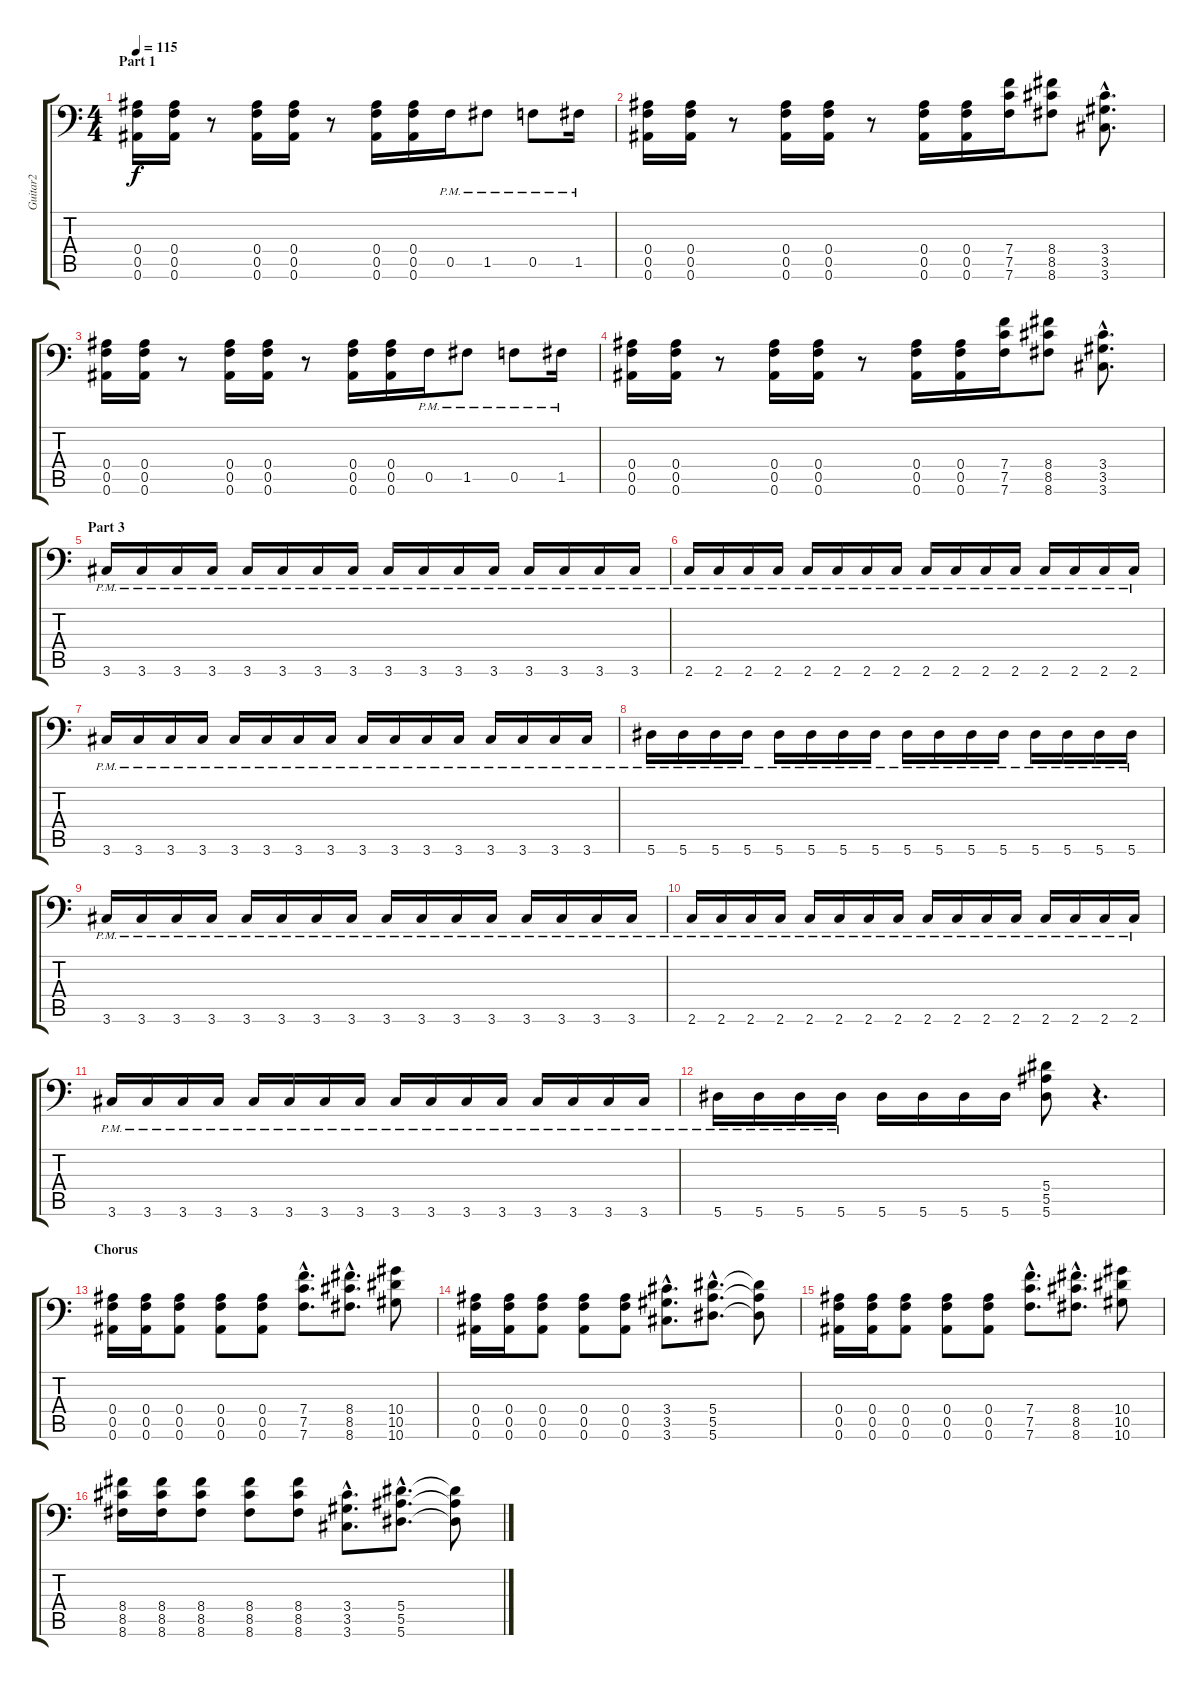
\track ("Guitar2" "Guitar2") {instrument distortionguitar}
\staff {score tabs}
\tuning (C4 G3 Eb3 Bb2 F2 Bb1) {hide}
\ts (4 4)
\section ("" "Part 1")
\tempo 115
\clef f4
\ks c
(0.4 0.5 0.6).16{dy f} (0.4 0.5 0.6).16 r.8 (0.4 0.5 0.6).16 (0.4 0.5 0.6).16 r.8 (0.4 0.5 0.6).16 (0.4 0.5 0.6).16 0.5{pm}.16 1.5{pm}.8 0.5{pm}.8 1.5{pm}.16 |
(0.4 0.5 0.6).16 (0.4 0.5 0.6).16 r.8 (0.4 0.5 0.6).16 (0.4 0.5 0.6).16 r.8 (0.4 0.5 0.6).16 (0.4 0.5 0.6).16 (7.4 7.5 7.6).16 (8.4 8.5 8.6).8 (3.4{hac} 3.5{hac} 3.6{hac}).8{d} |
(0.4 0.5 0.6).16 (0.4 0.5 0.6).16 r.8 (0.4 0.5 0.6).16 (0.4 0.5 0.6).16 r.8 (0.4 0.5 0.6).16 (0.4 0.5 0.6).16 0.5{pm}.16 1.5{pm}.8 0.5{pm}.8 1.5{pm}.16 |
(0.4 0.5 0.6).16 (0.4 0.5 0.6).16 r.8 (0.4 0.5 0.6).16 (0.4 0.5 0.6).16 r.8 (0.4 0.5 0.6).16 (0.4 0.5 0.6).16 (7.4 7.5 7.6).16 (8.4 8.5 8.6).8 (3.4{hac} 3.5{hac} 3.6{hac}).8{d} |
\section ("" "Part 3")
3.6{pm}.16 3.6{pm}.16 3.6{pm}.16 3.6{pm}.16 3.6{pm}.16 3.6{pm}.16 3.6{pm}.16 3.6{pm}.16 3.6{pm}.16 3.6{pm}.16 3.6{pm}.16 3.6{pm}.16 3.6{pm}.16 3.6{pm}.16 3.6{pm}.16 3.6{pm}.16 |
2.6{pm}.16 2.6{pm}.16 2.6{pm}.16 2.6{pm}.16 2.6{pm}.16 2.6{pm}.16 2.6{pm}.16 2.6{pm}.16 2.6{pm}.16 2.6{pm}.16 2.6{pm}.16 2.6{pm}.16 2.6{pm}.16 2.6{pm}.16 2.6{pm}.16 2.6{pm}.16 |
3.6{pm}.16 3.6{pm}.16 3.6{pm}.16 3.6{pm}.16 3.6{pm}.16 3.6{pm}.16 3.6{pm}.16 3.6{pm}.16 3.6{pm}.16 3.6{pm}.16 3.6{pm}.16 3.6{pm}.16 3.6{pm}.16 3.6{pm}.16 3.6{pm}.16 3.6{pm}.16 |
5.6{pm}.16 5.6{pm}.16 5.6{pm}.16 5.6{pm}.16 5.6{pm}.16 5.6{pm}.16 5.6{pm}.16 5.6{pm}.16 5.6{pm}.16 5.6{pm}.16 5.6{pm}.16 5.6{pm}.16 5.6{pm}.16 5.6{pm}.16 5.6{pm}.16 5.6{pm}.16 |
3.6{pm}.16 3.6{pm}.16 3.6{pm}.16 3.6{pm}.16 3.6{pm}.16 3.6{pm}.16 3.6{pm}.16 3.6{pm}.16 3.6{pm}.16 3.6{pm}.16 3.6{pm}.16 3.6{pm}.16 3.6{pm}.16 3.6{pm}.16 3.6{pm}.16 3.6{pm}.16 |
2.6{pm}.16 2.6{pm}.16 2.6{pm}.16 2.6{pm}.16 2.6{pm}.16 2.6{pm}.16 2.6{pm}.16 2.6{pm}.16 2.6{pm}.16 2.6{pm}.16 2.6{pm}.16 2.6{pm}.16 2.6{pm}.16 2.6{pm}.16 2.6{pm}.16 2.6{pm}.16 |
3.6{pm}.16 3.6{pm}.16 3.6{pm}.16 3.6{pm}.16 3.6{pm}.16 3.6{pm}.16 3.6{pm}.16 3.6{pm}.16 3.6{pm}.16 3.6{pm}.16 3.6{pm}.16 3.6{pm}.16 3.6{pm}.16 3.6{pm}.16 3.6{pm}.16 3.6{pm}.16 |
5.6{pm}.16 5.6{pm}.16 5.6{pm}.16 5.6{pm}.16 5.6.16 5.6.16 5.6.16 5.6.16 (5.4 5.5 5.6).8 r.4{d} |
\section ("" "Chorus")
(0.4 0.5 0.6).16 (0.4 0.5 0.6).16 (0.4 0.5 0.6).8 (0.4 0.5 0.6).8 (0.4 0.5 0.6).8 (7.4{hac} 7.5{hac} 7.6{hac}).8{d} (8.4{hac} 8.5{hac} 8.6{hac}).8{d} (10.4 10.5 10.6).8 |
(0.4 0.5 0.6).16 (0.4 0.5 0.6).16 (0.4 0.5 0.6).8 (0.4 0.5 0.6).8 (0.4 0.5 0.6).8 (3.4{hac} 3.5{hac} 3.6{hac}).8{d} (5.4{hac} 5.5{hac} 5.6{hac}).8{d} (5.4{t} 5.5{t} 5.6{t}).8 |
(0.4 0.5 0.6).16 (0.4 0.5 0.6).16 (0.4 0.5 0.6).8 (0.4 0.5 0.6).8 (0.4 0.5 0.6).8 (7.4{hac} 7.5{hac} 7.6{hac}).8{d} (8.4{hac} 8.5{hac} 8.6{hac}).8{d} (10.4 10.5 10.6).8 |
(8.4 8.5 8.6).16 (8.4 8.5 8.6).16 (8.4 8.5 8.6).8 (8.4 8.5 8.6).8 (8.4 8.5 8.6).8 (3.4{hac} 3.5{hac} 3.6{hac}).8{d} (5.4{hac} 5.5{hac} 5.6{hac}).8{d} (5.4{t} 5.5{t} 5.6{t}).8
